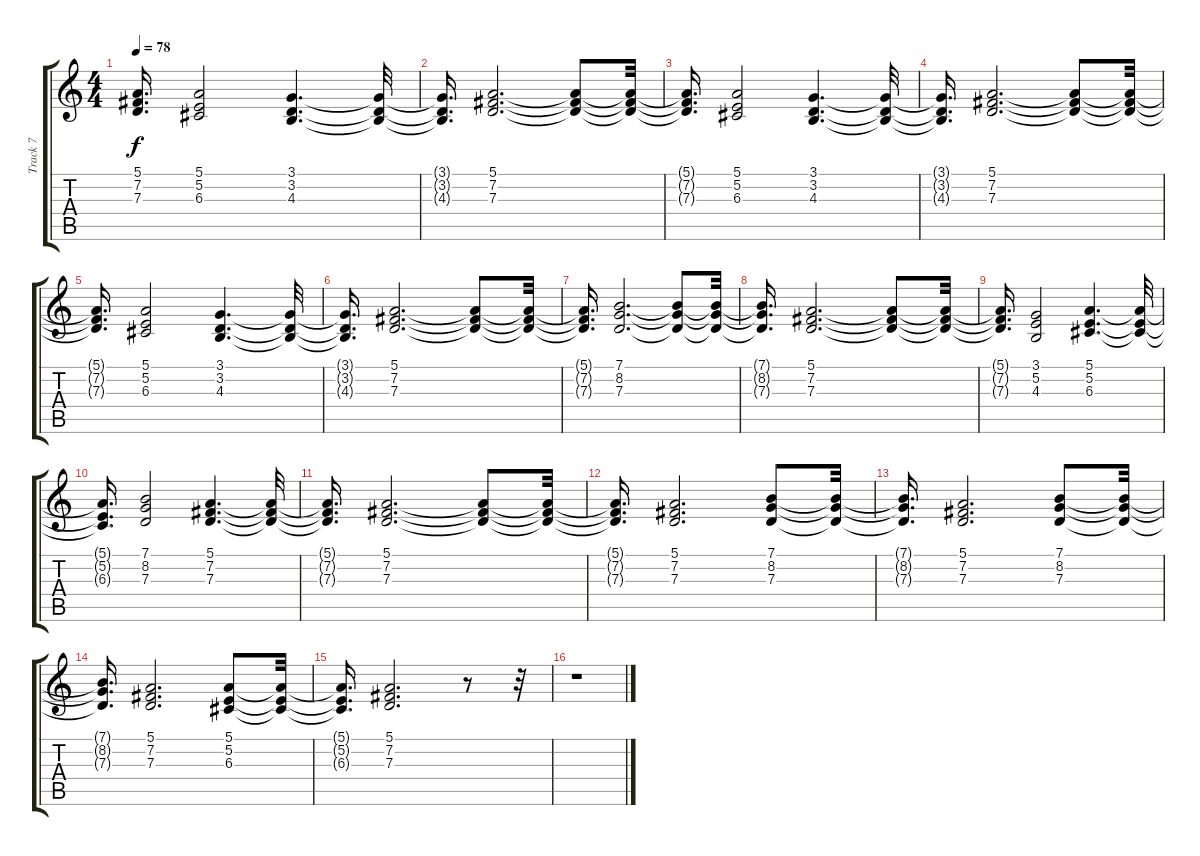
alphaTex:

\track ("Track 7" "Track 7") {instrument drawbarorgan}
\staff {score tabs}
\tuning (E4 B3 G3 D3 A2 E2) {hide}
\ts (4 4)
\tempo 78
\clef g2
\ks c
(5.1{t} 7.2{t} 7.3{t}).16{d dy f} (5.1 5.2 6.3).2 (3.1 3.2 4.3).4{d} (3.1{t} 3.2{t} 4.3{t}).32 |
(3.1{t} 3.2{t} 4.3{t}).16{d} (5.1 7.2 7.3).2{d} (5.1{t} 7.2{t} 7.3{t}).8 (5.1{t} 7.2{t} 7.3{t}).32 |
(5.1{t} 7.2{t} 7.3{t}).16{d} (5.1 5.2 6.3).2 (3.1 3.2 4.3).4{d} (3.1{t} 3.2{t} 4.3{t}).32 |
(3.1{t} 3.2{t} 4.3{t}).16{d} (5.1 7.2 7.3).2{d} (5.1{t} 7.2{t} 7.3{t}).8 (5.1{t} 7.2{t} 7.3{t}).32 |
(5.1{t} 7.2{t} 7.3{t}).16{d} (5.1 5.2 6.3).2 (3.1 3.2 4.3).4{d} (3.1{t} 3.2{t} 4.3{t}).32 |
(3.1{t} 3.2{t} 4.3{t}).16{d} (5.1 7.2 7.3).2{d} (5.1{t} 7.2{t} 7.3{t}).8 (5.1{t} 7.2{t} 7.3{t}).32 |
(5.1{t} 7.2{t} 7.3{t}).16{d} (7.1 8.2 7.3).2{d} (7.1{t} 8.2{t} 7.3{t}).8 (7.1{t} 8.2{t} 7.3{t}).32 |
(7.1{t} 8.2{t} 7.3{t}).16{d} (5.1 7.2 7.3).2{d} (5.1{t} 7.2{t} 7.3{t}).8 (5.1{t} 7.2{t} 7.3{t}).32 |
(5.1{t} 7.2{t} 7.3{t}).16{d} (3.1 5.2 4.3).2 (5.1 5.2 6.3).4{d} (5.1{t} 5.2{t} 6.3{t}).32 |
(5.1{t} 5.2{t} 6.3{t}).16{d} (7.1 8.2 7.3).2 (5.1 7.2 7.3).4{d} (5.1{t} 7.2{t} 7.3{t}).32 |
(5.1{t} 7.2{t} 7.3{t}).16{d} (5.1 7.2 7.3).2{d} (5.1{t} 7.2{t} 7.3{t}).8 (5.1{t} 7.2{t} 7.3{t}).32 |
(5.1{t} 7.2{t} 7.3{t}).16{d} (5.1 7.2 7.3).2{d} (7.1 8.2 7.3).8 (7.1{t} 8.2{t} 7.3{t}).32 |
(7.1{t} 8.2{t} 7.3{t}).16{d} (5.1 7.2 7.3).2{d} (7.1 8.2 7.3).8 (7.1{t} 8.2{t} 7.3{t}).32 |
(7.1{t} 8.2{t} 7.3{t}).16{d} (5.1 7.2 7.3).2{d} (5.1 5.2 6.3).8 (5.1{t} 5.2{t} 6.3{t}).32 |
(5.1{t} 5.2{t} 6.3{t}).16{d} (5.1 7.2 7.3).2{d} r.8 r.32 |
r.1
